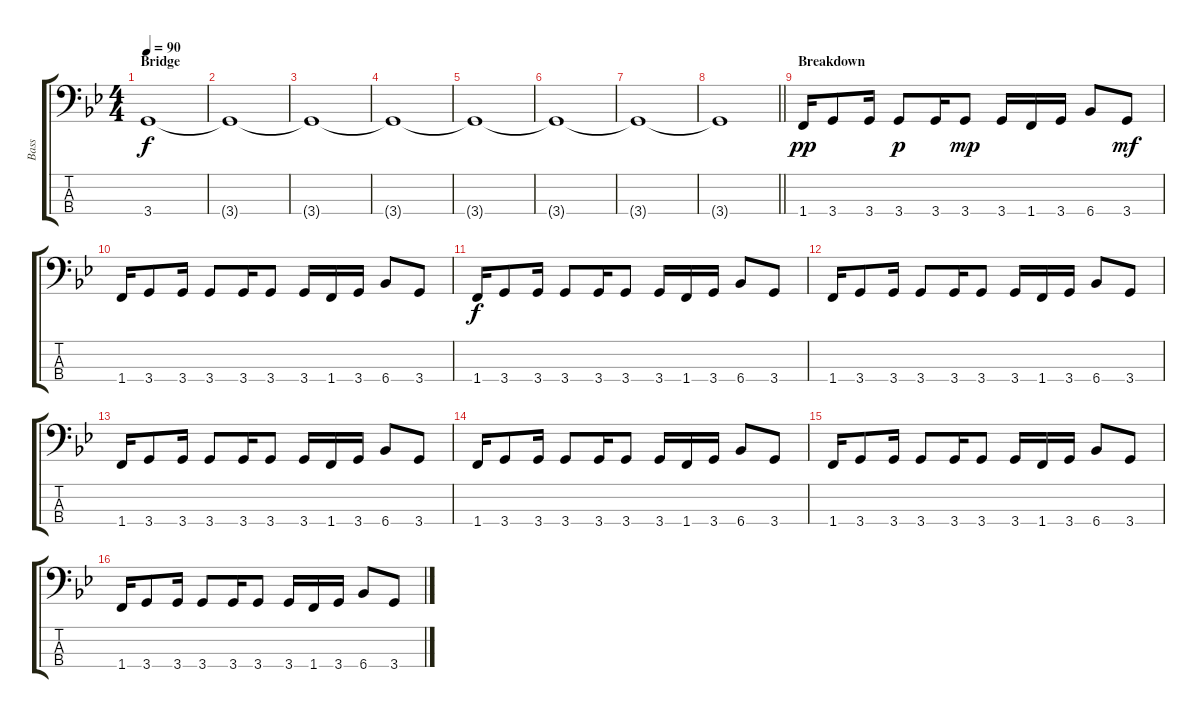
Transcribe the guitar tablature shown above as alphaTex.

\track ("Bass" "Bass") {instrument synthbass1}
\staff {score tabs}
\tuning (G2 D2 A1 E1) {hide}
\ts (4 4)
\section ("" "Bridge")
\tempo 90
\clef f4
\ks gminor
3.4{t}.1{dy f} |
3.4{t}.1 |
3.4{t}.1 |
3.4{t}.1 |
3.4{t}.1 |
3.4{t}.1 |
3.4{t}.1 |
\barLineRight lightlight
3.4{t}.1 |
\section ("" "Breakdown")
1.4.16{dy pp} 3.4.8 3.4.16 3.4.8{dy p} 3.4.16 3.4.8{dy mp} 3.4.16 1.4.16 3.4.16 6.4.8 3.4.8{dy mf} |
1.4.16 3.4.8 3.4.16 3.4.8 3.4.16 3.4.8 3.4.16 1.4.16 3.4.16 6.4.8 3.4.8 |
1.4.16{dy f} 3.4.8 3.4.16 3.4.8 3.4.16 3.4.8 3.4.16 1.4.16 3.4.16 6.4.8 3.4.8 |
1.4.16 3.4.8 3.4.16 3.4.8 3.4.16 3.4.8 3.4.16 1.4.16 3.4.16 6.4.8 3.4.8 |
1.4.16 3.4.8 3.4.16 3.4.8 3.4.16 3.4.8 3.4.16 1.4.16 3.4.16 6.4.8 3.4.8 |
1.4.16 3.4.8 3.4.16 3.4.8 3.4.16 3.4.8 3.4.16 1.4.16 3.4.16 6.4.8 3.4.8 |
1.4.16 3.4.8 3.4.16 3.4.8 3.4.16 3.4.8 3.4.16 1.4.16 3.4.16 6.4.8 3.4.8 |
1.4.16 3.4.8 3.4.16 3.4.8 3.4.16 3.4.8 3.4.16 1.4.16 3.4.16 6.4.8 3.4.8
